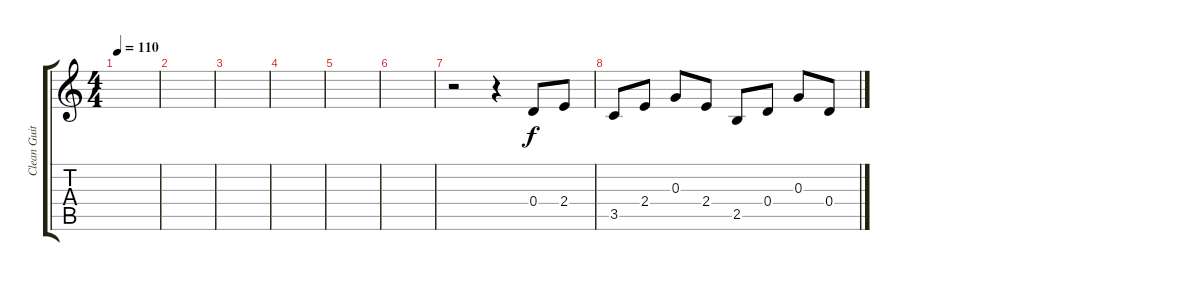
\track ("Clean Guitar" "Clean Guit") {instrument electricguitarclean}
\staff {score tabs}
\tuning (E4 B3 G3 D3 A2 E2) {hide}
\ts (4 4)
\tempo 110
\clef g2
\ks c
|
|
|
|
|
|
r.2 r.4 0.4.8 2.4.8 |
3.5.8 2.4.8 0.3.8 2.4.8 2.5.8 0.4.8 0.3.8 0.4.8
